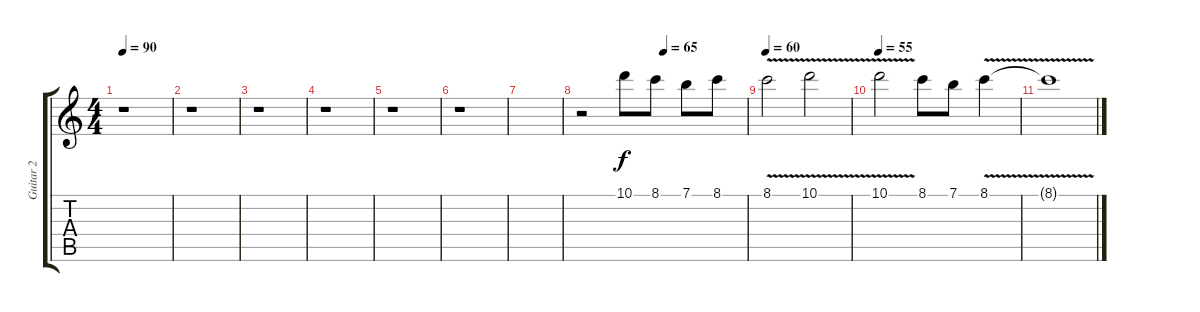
\track ("Guitar 2" "Guitar 2") {instrument overdrivenguitar}
\staff {score tabs}
\tuning (E4 B3 G3 D3 A2 E2) {hide}
\ts (4 4)
\tempo 90
\clef g2
\ks c
r.1{dy f} |
r.1 |
r.1 |
r.1 |
r.1 |
r.1 |
|
\tempo (65 0.5)
r.2 10.1.8 8.1.8 7.1.8 8.1.8 |
\tempo 60
8.1{v}.2 10.1{v}.2 |
\tempo 55
10.1{v}.2 8.1.8 7.1.8 8.1{v}.4 |
8.1{t}.1
